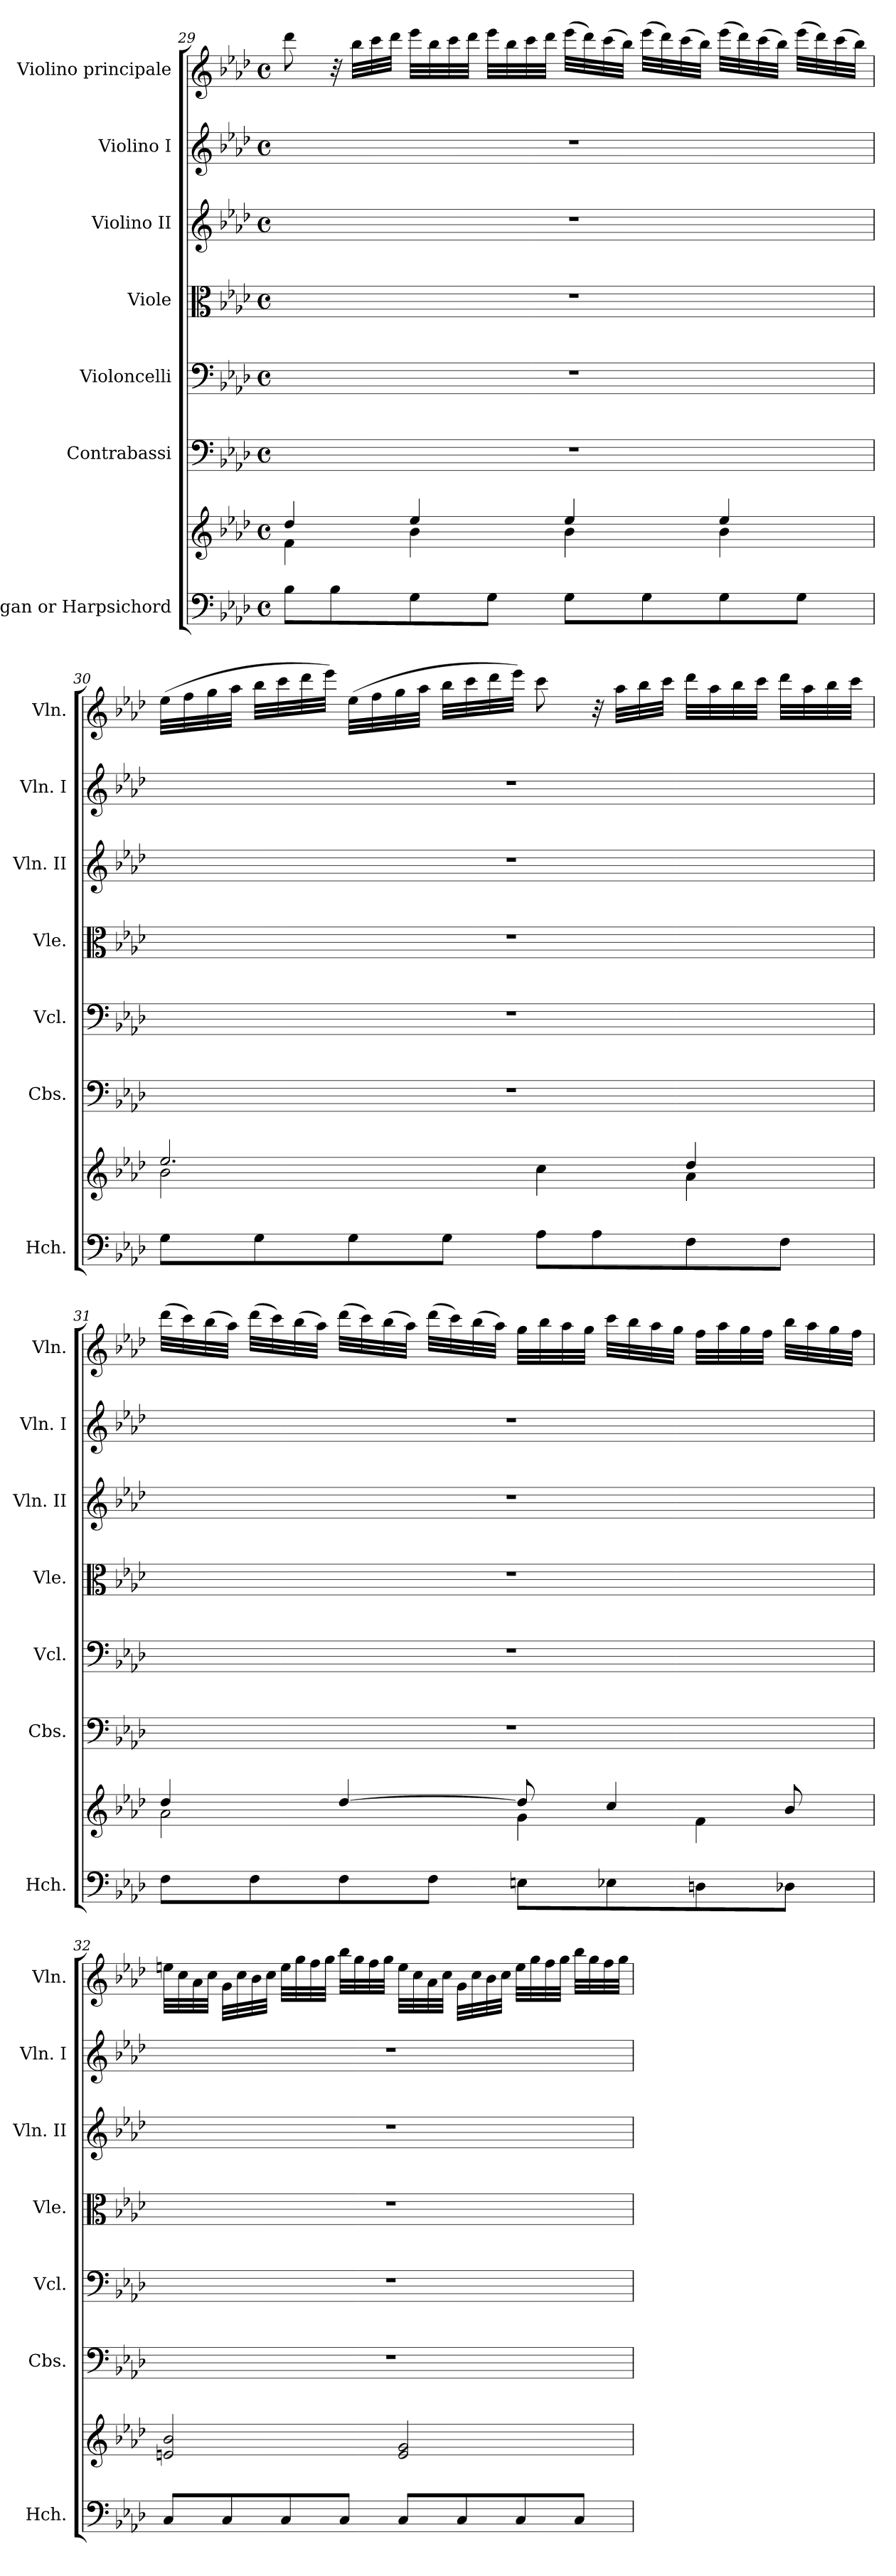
**kern	**kern	**kern	**kern	**kern	**kern	**kern	**kern
*part7	*part7	*part6	*part5	*part4	*part3	*part2	*part1
*staff8	*staff7	*staff6	*staff5	*staff4	*staff3	*staff2	*staff1
*I"Organ or Harpsichord	*	*I"Contrabassi	*I"Violoncelli	*I"Viole	*I"Violino II	*I"Violino I	*I"Violino principale
*I'Hch.	*	*I'Cbs.	*I'Vcl.	*I'Vle.	*I'Vln. II	*I'Vln. I	*I'Vln.
!!LO:PB:g=z
*clefF4	*clefG2	*clefF4	*clefF4	*clefC3	*clefG2	*clefG2	*clefG2
*	*	*ITrd7c12	*	*	*	*	*
*k[b-e-a-d-]	*k[b-e-a-d-]	*k[b-e-a-d-]	*k[b-e-a-d-]	*k[b-e-a-d-]	*k[b-e-a-d-]	*k[b-e-a-d-]	*k[b-e-a-d-]
*M4/4	*M4/4	*M4/4	*M4/4	*M4/4	*M4/4	*M4/4	*M4/4
*met(c)	*met(c)	*met(c)	*met(c)	*met(c)	*met(c)	*met(c)	*met(c)
=29	=29	=29	=29	=29	=29	=29	=29
*	*^	*	*	*	*	*	*
8B-\L	4dd-/	4f\	1r	1r	1r	1r	1r	8ddd-\
8B-\	.	.	.	.	.	.	.	32r
.	.	.	.	.	.	.	.	32bb-\LLL
.	.	.	.	.	.	.	.	32ccc\
.	.	.	.	.	.	.	.	32ddd-\JJJ
8G\	4ee-/	4b-\	.	.	.	.	.	32eee-\LLL
.	.	.	.	.	.	.	.	32bb-\
.	.	.	.	.	.	.	.	32ccc\
.	.	.	.	.	.	.	.	32ddd-\JJJ
8G\J	.	.	.	.	.	.	.	32eee-\LLL
.	.	.	.	.	.	.	.	32bb-\
.	.	.	.	.	.	.	.	32ccc\
.	.	.	.	.	.	.	.	32ddd-\JJJ
8G\L	4ee-/	4b-\	.	.	.	.	.	(>32eee-\LLL
.	.	.	.	.	.	.	.	32ddd-\)
.	.	.	.	.	.	.	.	(>32ccc\
.	.	.	.	.	.	.	.	32bb-\JJJ)
8G\	.	.	.	.	.	.	.	(>32eee-\LLL
.	.	.	.	.	.	.	.	32ddd-\)
.	.	.	.	.	.	.	.	(>32ccc\
.	.	.	.	.	.	.	.	32bb-\JJJ)
8G\	4ee-/	4b-\	.	.	.	.	.	(>32eee-\LLL
.	.	.	.	.	.	.	.	32ddd-\)
.	.	.	.	.	.	.	.	(>32ccc\
.	.	.	.	.	.	.	.	32bb-\JJJ)
8G\J	.	.	.	.	.	.	.	(>32eee-\LLL
.	.	.	.	.	.	.	.	32ddd-\)
.	.	.	.	.	.	.	.	(>32ccc\
.	.	.	.	.	.	.	.	32bb-\JJJ)
!!LO:LB:g=z
=30	=30	=30	=30	=30	=30	=30	=30	=30
8G\L	2.ee-/	2b-\	1r	1r	1r	1r	1r	(>32ee-\LLL
.	.	.	.	.	.	.	.	32ff\
.	.	.	.	.	.	.	.	32gg\
.	.	.	.	.	.	.	.	32aa-\JJJ
8G\	.	.	.	.	.	.	.	32bb-\LLL
.	.	.	.	.	.	.	.	32ccc\
.	.	.	.	.	.	.	.	32ddd-\
.	.	.	.	.	.	.	.	32eee-\JJJ)
8G\	.	.	.	.	.	.	.	(>32ee-\LLL
.	.	.	.	.	.	.	.	32ff\
.	.	.	.	.	.	.	.	32gg\
.	.	.	.	.	.	.	.	32aa-\JJJ
8G\J	.	.	.	.	.	.	.	32bb-\LLL
.	.	.	.	.	.	.	.	32ccc\
.	.	.	.	.	.	.	.	32ddd-\
.	.	.	.	.	.	.	.	32eee-\JJJ)
8A-\L	.	4cc\	.	.	.	.	.	8ccc\
8A-\	.	.	.	.	.	.	.	32r
.	.	.	.	.	.	.	.	32aa-\LLL
.	.	.	.	.	.	.	.	32bb-\
.	.	.	.	.	.	.	.	32ccc\JJJ
8F\	4dd-/	4a-\	.	.	.	.	.	32ddd-\LLL
.	.	.	.	.	.	.	.	32aa-\
.	.	.	.	.	.	.	.	32bb-\
.	.	.	.	.	.	.	.	32ccc\JJJ
8F\J	.	.	.	.	.	.	.	32ddd-\LLL
.	.	.	.	.	.	.	.	32aa-\
.	.	.	.	.	.	.	.	32bb-\
.	.	.	.	.	.	.	.	32ccc\JJJ
!!LO:PB:g=z
=31	=31	=31	=31	=31	=31	=31	=31	=31
8F\L	4dd-/	2a-\	1r	1r	1r	1r	1r	(>32ddd-\LLL
.	.	.	.	.	.	.	.	32ccc\)
.	.	.	.	.	.	.	.	(>32bb-\
.	.	.	.	.	.	.	.	32aa-\JJJ)
8F\	.	.	.	.	.	.	.	(>32ddd-\LLL
.	.	.	.	.	.	.	.	32ccc\)
.	.	.	.	.	.	.	.	(>32bb-\
.	.	.	.	.	.	.	.	32aa-\JJJ)
8F\	[4dd-/	.	.	.	.	.	.	(>32ddd-\LLL
.	.	.	.	.	.	.	.	32ccc\)
.	.	.	.	.	.	.	.	(>32bb-\
.	.	.	.	.	.	.	.	32aa-\JJJ)
8F\J	.	.	.	.	.	.	.	(>32ddd-\LLL
.	.	.	.	.	.	.	.	32ccc\)
.	.	.	.	.	.	.	.	(>32bb-\
.	.	.	.	.	.	.	.	32aa-\JJJ)
8En\L	8dd-/]	4g\	.	.	.	.	.	32gg\LLL
.	.	.	.	.	.	.	.	32bb-\
.	.	.	.	.	.	.	.	32aa-\
.	.	.	.	.	.	.	.	32gg\JJJ
8E-X\	4cc/	.	.	.	.	.	.	32ccc\LLL
.	.	.	.	.	.	.	.	32bb-\
.	.	.	.	.	.	.	.	32aa-\
.	.	.	.	.	.	.	.	32gg\JJJ
8Dn\	.	4f\	.	.	.	.	.	32ff\LLL
.	.	.	.	.	.	.	.	32aa-\
.	.	.	.	.	.	.	.	32gg\
.	.	.	.	.	.	.	.	32ff\JJJ
8D-X\J	8b-/	.	.	.	.	.	.	32bb-\LLL
.	.	.	.	.	.	.	.	32aa-\
.	.	.	.	.	.	.	.	32gg\
.	.	.	.	.	.	.	.	32ff\JJJ
*	*v	*v	*	*	*	*	*	*
!!LO:LB:g=z
=32	=32	=32	=32	=32	=32	=32	=32
8C/L	2en/ 2b-/	1r	1r	1r	1r	1r	32een\LLL
.	.	.	.	.	.	.	32cc\
.	.	.	.	.	.	.	32a-\
.	.	.	.	.	.	.	32cc\JJJ
8C/	.	.	.	.	.	.	32g\LLL
.	.	.	.	.	.	.	32cc\
.	.	.	.	.	.	.	32b-\
.	.	.	.	.	.	.	32cc\JJJ
8C/	.	.	.	.	.	.	32ee\LLL
.	.	.	.	.	.	.	32gg\
.	.	.	.	.	.	.	32ff\
.	.	.	.	.	.	.	32gg\JJJ
8C/J	.	.	.	.	.	.	32bb-\LLL
.	.	.	.	.	.	.	32gg\
.	.	.	.	.	.	.	32ff\
.	.	.	.	.	.	.	32gg\JJJ
8C/L	2e/ 2g/	.	.	.	.	.	32ee\LLL
.	.	.	.	.	.	.	32cc\
.	.	.	.	.	.	.	32a-\
.	.	.	.	.	.	.	32cc\JJJ
8C/	.	.	.	.	.	.	32g\LLL
.	.	.	.	.	.	.	32cc\
.	.	.	.	.	.	.	32b-\
.	.	.	.	.	.	.	32cc\JJJ
8C/	.	.	.	.	.	.	32ee\LLL
.	.	.	.	.	.	.	32gg\
.	.	.	.	.	.	.	32ff\
.	.	.	.	.	.	.	32gg\JJJ
8C/J	.	.	.	.	.	.	32bb-\LLL
.	.	.	.	.	.	.	32gg\
.	.	.	.	.	.	.	32ff\
.	.	.	.	.	.	.	32gg\JJJ
=	=	=	=	=	=	=	=
*-	*-	*-	*-	*-	*-	*-	*-
